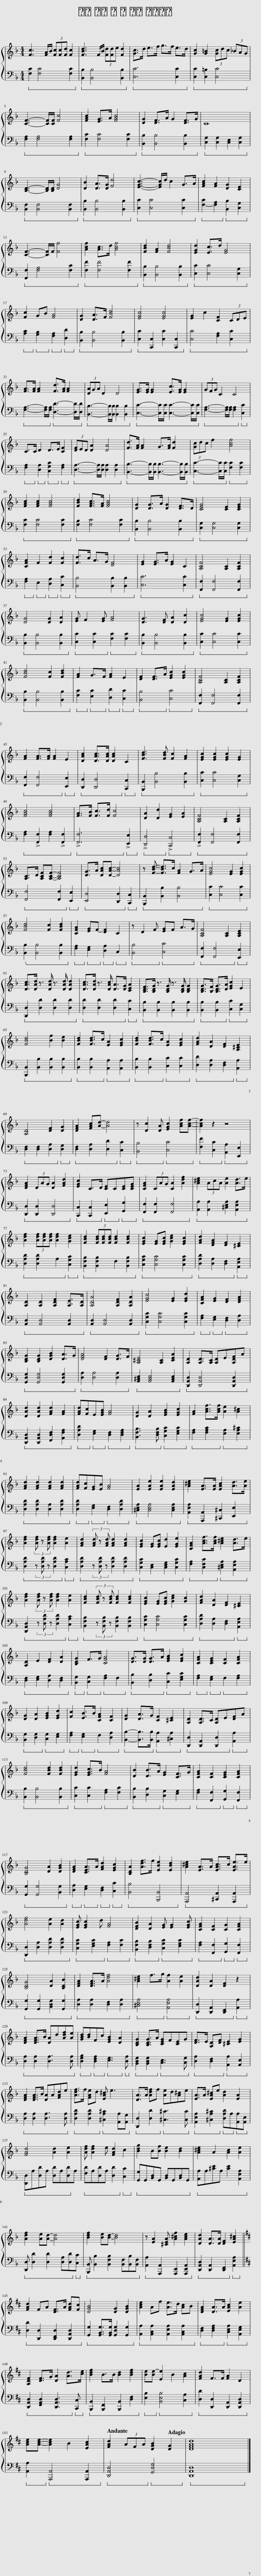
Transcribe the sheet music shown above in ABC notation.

X:1
%%score { 1 | 2 }
L:1/8
M:4/4
I:linebreak $
K:F
V:1 treble
V:2 bass
V:1
 [Fc]3 [FA]/B/ (3[Fc][Fc][Fd] [Fc]2 | [FBd]3 F/B/ (3[Fd][Fd]e [Fd]2 | [Gc]>d e>f g>f e>d | [Gc]2 [G=B]2 (3[Gc]dc (3_BAG |$ [CF]3- [CF]/[CF]/ [Fc]4 | %5
 [FAc]2 [EG]>A [FAc]4 | [DG]2 [DF]>A G2 [DF]>G | C8 |$ [B,D]3- [B,D]/[B,D]/ [DG]4 | [DB]2 [DA]>[DG] [Fd]4 | %10
 [EGc]3- [EGc]/d/ c2 G>A | [FAc]2 [FA]2 [DG]2 [CE]2 |$ [CF]3- [CF]/F/ [Ff]4 | [Acf]2 [Ac]>d [Acf]4 | [FBd]2 [FA]2 [FBd]4 | %15
 [EGd]2 [Ec]>d [EG]4 |$ [Fc]2 GB [FA]4 | [DG]2 [DA]>F [FBd]4 | [EGc]4 [EGc]4 | [EG]2 c2 [CF]2 (3CDE |$ %20
 [FA]>[FA] [FA]2 [Fd]>[FA] [FA]2 | (3[DA]GA D2 D4 | [EG]>[EG] [EG]2 [Ec]>[EG] [EG]2 | (3GFG C2 C4 |$ C>C D2 D>E [CF]2 | %25
 (3[DF]ED [DA]2 [DA]4 | [Fd]>[FA] [FA]2 G>[FA] [Fd]2 | (3[Gc]dc f2 [Acf]4 |$ [FAc]2 [FAc]2 [FAc]4 | [FBd]2 [FAc]>[FA] [FAc]4 | %30
 [DG]2 [DG]>A [DG]2 [DF]>D | [CEG]4 [CE]2 [CEG]2 |$ [CFA]2 F2 [Fd]2 [Fc]2 | [Fd]>c A>G [DF]4 | [EG]2 [EG]>A [EG]2 C2 | %35
 [A,CF]4 [A,C]2 [A,CF]2 |$ [DG]4 [DG]2 [DA]2 | [EG] F2 [EG] [FA]4 | [DG]3 [DF] [DA]2 [Dc]2 | [EGc]4 [EG]2 [EGc]2 |$ %40
 [FBd]4 [Fc]2 [FBd]2 | [FA]2 G>F [FA]2 E2 | [DF]2 [DF]>A [EGc]2 [EGc]2 | [A,CF]4 [A,C]2 [A,CF]2 |$ [FA]2 [FA]>[FA] [FA]2 E2 | %45
 [DAc]2 [DAc]>[DAc] [DAc]2 C2 | [FBd]3 [FBd] [Fc]2 [FA]2 | [EGc]2 [EGc]2 [EGc]2 [EG]2 |$ [FAc]4 [FAc]4 | [FA]>[FB] [Fc]>[Fd] [Fc]4 | %50
 [DA]2 [Dd]2 [EG]2 [EA]2 | [A,CF]4 [A,C]2 [A,CF]2 |$ [A,C]>D [A,CF][A,CF]- [A,CF]4 | [DG]>A [DAc][DAc]- [DAc]4 | z [FBd]- [FBd]>c [FA]2 G>A | %55
 [EGc]4 [EG]2 [EGc]2 |$ [FBd]4 [Fc]2 [FBd]2 | [CFA]2 [EG]F- [DF]2 C2 | z D2 F [EG]F A>G | [A,CF]4 [A,C]2 [A,CE]2 |$ %60
 [DAc]>[DAd] z3/2 [DAd]/ z3/2 [DAd]/ [DAd]2 | [DAc]>[DAd] z3/2 [DAc]/ [DA]>[DG] [CEA]2 | [B,DF]>[B,DG] z3/2 [B,DG]/ z3/2 [B,DG]/ [B,DG]2 | [B,DG]>[B,F] [B,DG]>[DA] [EGc]2 E2 |$ [FBd]4 [Bf]2 [Be]2 | %65
 [FBd]2 [FBd]>c [EA]2 [EGc]2 | [FBd]2 [FBd]>c [EA]2 [EGc]2 | [FAd]2 [DA]2 [DF]2 [A,^CE]2 |$ [A,D]4 [DF]2 [DG]2 | [DFA]2 [FAc][Ad]- [Ad]4 | %70
 z [Dc]2 [DA] [EGc]2 [Acf][Acf]- | [Acf]2 z2 z4 |$ [DFA]2 (3DAG [DA]2 [FAd]2 | [EGc]2 C>D [CE]C[CE][CEG] | [CFA]2 (3CAG [CA]2 [Adf]2 | %75
 [A^ce]2 (3AcA [Ae]2 [Ad]>e |$ [Adf]2 (3[Adf][Adf][Adf] [Adf]2 [Gce]2 | [FBd]2 (3[FBd][FBd][FBd] [FBd]2 [FBd]2 | [EGc]2 [EG][EGc] [Gce]2 [EGc]2 | [FAd]2 [DFA]2 [DF]2 [^CE]2 |$ %80
 [A,D]2 [A,D]2 [A,DF]2 [A,E]>[A,D] | [A,DA]4 [A,DF]2 [A,DA]2 | [EGc]4 [EG]2 [EGd]2 | [CFA]2 [EG]2 [DF]2 [DFA]2 |$ [B,DG]2 [B,DG]2 [DGB]2 [DA]>G | %85
 [DFA]4 [DF]2 [DG]>F | [A,^CE]4 [A,C]2 [CEA]2 | [A,D]2 [A,D]>[A,C] [A,D]E[A,DF]A |$ [DAd]2 [DAd]2 [FAd]2 [FA]2 | [FAd][Fc]E[EGB] [FA]4 | %90
 [DG]2 [DA]2 [EGB]2 [EGc]2 | [FA]2 [Acf]>[Acf] [Ae]2 [A^c]2 |$ [FAd]2 [FAd]2 [FAd]2 [FAd]2 | [FAd][Fc][EG][EB] [FA]4 | [EA]2 [EAe]2 [EAe]2 [EAd]2 | %95
 [A^ce]2 [EA]>[EA] [EAc]2 [Ad]>[Ae] |$ [Adf]2 (3[Adf] z [Adf] [Adf]2 [Ae]2 | [FAd]2 (3[FAd] z [FAd] [FAd]2 [FAd]2 | [EGc]2 [EG][EGc] [Ed]2 [EGe]2 | [CFA]2 [Acf]>[Acf] [A^ce]2 [Ad]>e |$ %100
 [Adf]2 (3[Adf] z [Adf] [Adf]2 [Ae]2 | [FBd]2 (3[FBd] z [FBd] [FBd]2 [FBd]2 | [EGc]2 [EG][EGc] [Gce]2 [Gc]2 | [FAd]2 [DA]2 [DF]2 [^CE]2 |$ [A,D]2 E2 [DF]2 [DA]2 | %105
 [B,DG]2 F>G [CFA]4 | [DG]>[DG] [DG]>A [EGB]2 [EGc]2 | [CFA]2 [CEG]2 [CF]2 [CFA]2 |$ [DG]2 [DA]2 [EGB]2 [EGd]2 | [Fc]2 [EB]>B [CFA]2 [CF]2 | %110
 [DG]2 [DA]>G [CF]2 [^CE]2 | [A,D]2 [A,D]>C [A,D]E[DF]A |$ [FBd]4 [FBd]2 [FBd]2 | [EGd]2 [EGc]>B [FA]4 | [DB]2 [DB]>A [EG]2 [CF]>G | %115
 [CFA]2 [CF]2 [CEG]2 [CFA]2 |$ [B,DG]4 [DA]2 [DGB]2 | [DFA]2 [CEA]>A [FAd]2 [EGc]2 | [B,DA]2 [Adf]>f [EBe]2 [EBd]2 | [A^ce]2 [EA]>A [EAc]>c [EAe]>e |$ %120
 [Adf]4 [Ae]2 [Ad]2 | [EGc] [EGc]2 d [FA]4 | [DFB]2 [DA]2 [EG] [EG]2 [EGc] | [CFA]2 [CF]2 [CG]2 [CFA]2 |$ [B,DG]4 [DA]2 [B,DB]2 | %125
 [DFA]2 [DFA]>A [Adf]4 | [A^ce]2 f>g [Af]2 [Ae]2 | [DAd]2 [DA]2 [DF]2 z2 |$ [DFA]2 [DFA]>B [DA]d[Adf][Ae] | [GBd][Bd]Fc [EGB]2 [DA]2 | %130
 [B,DG]2 [B,DG]>A [CEG]F[CE]G | [DF]>E [A,D][DF] [^CE]2 [EG]2 |$ [DFA]2 [DFA]>B [DA]A[FAd]e | [Adf]>f [FAe]d [EA^c] e3 | [DA]>A [Adf]f [Ae]d[A^c]e | %135
 [EA]>A [EA^c]e [Ad]2 [EA]2 |$ [FAd]4 [Ad]2 [Ae]2 | [Adf] [Adf]2 e [FAd]2 c2 | [Bdg]2 B[Bf] [Be]2 [Bd]2 | [A^ce]2 A2 [Ac]2 [Ae]2 |$ %140
 [Adf]2 [Ae][Ad]- [Ad]4 | [Bdf]2 [Be][Bd]- [Bd]4 | z [EA]2 [^CEA] [A^cf]2 [Ace]2 | [DAd]2 [DA]>[DA] [DF]2 [EA^c]2 ||$[K:D] [FAd]2 FA [DF]>A [FAd][Fc] | %145
 [DGB]4 [DG]2 [DGB]2 | [Ace]2 Af [Ae]>d [Ac]B | [DFA]2 [DA]>A [EAc]2 [Ae]2 |$ [A,DF]2 [DF]>G [DA]2 [Ad]>[ce] | [Bdf]2 B>B [Bd]2 [Bdf]2 | %150
 [Be][Be-] [Ee]2 B2 [Ac]2 | [FAd]2 F>F [FA]2 D2 |$ [Ace][Ace]- [Ace]2 B2 [EAc]2 |[Q:1/4=92] [FAd]2 (3AFA [DGB]2[Q:1/4=71] [DG]2 | [DFAd]8 |] %155
V:2
!ped! [F,C]2 [F,C]4 [F,C]2!ped-up! |!ped! [B,,B,]2 [B,,B,]4 [B,,B,]2!ped-up! |!ped! [C,C]6 [C,C]2!ped-up! |!ped! [C,C]2 [C,=B,]2 [C,C]4!ped-up! |$!ped! [F,A,]2 [F,A,]4 [F,A,]2!ped-up! | %5
!ped! [F,C]2 [F,C]4 [F,C]2!ped-up! |!ped! [B,,B,]2 [B,,B,]4 [B,,B,]2!ped-up! |!ped! [C,G,]2 [C,G,]2 [C,E,]2 [C,G,]2!ped-up! |$!ped! [B,,F,]2 [B,,F,]4 [B,,F,]2!ped-up! |!ped! [B,,B,]2 [B,,B,]4 [B,,B,]2!ped-up! | %10
!ped! [C,C]2 [C,C]4 [C,C]2!ped-up! |!ped! [F,-C]2 [F,A,]2!ped-up!!ped! [B,,B,]2 [C,G,]2!ped-up! |$!ped! [F,,F,]2 [F,A,]4 [F,C]2!ped-up! |!ped! [F,F]2 [F,F]4 [F,F]2!ped-up! |!ped! [B,,B,]2 [B,,B,]4 [B,,B,]2!ped-up! | %15
!ped! [C,C]2 [C,C]4 [C,G,]2!ped-up! |$!ped! [A,C]2!ped-up!!ped! [G,B,]2!ped-up!!ped! [F,A,]2!ped-up!!ped! [D,D]2!ped-up! |!ped! [B,,B,]2 [B,,B,]4 [B,,B,]2!ped-up! |!ped! [C,C]2 [C,,C,]2 [C,C]2 [C,,C,]2!ped-up! |!ped! [C,C]4 [F,A,]2 [C,C]2!ped-up! |$ %20
!ped! [F,A,]3- [F,A,]/[F,A,]/!ped-up!!ped! [D,D]3- [D,D]/[D,D]/!ped-up! |!ped! [B,,B,]3- [B,,B,]/[B,,B,]/ [B,,B,]2 [B,,B,]2!ped-up! |!ped! [C,C]3- [C,C]/[C,C]/ [C,C]3- [C,C]/[C,C]/!ped-up! |!ped! [F,A,]3- [F,A,]/[F,A,]/ [F,A,]2!ped-up!!ped! [C,C]2!ped-up! |$!ped! [F,A,]2!ped-up!!ped! [D,A,]2!ped-up!!ped! [C,G,C]2!ped-up!!ped! [F,A,]2!ped-up! | %25
!ped! [D,A,]3- [D,A,]/[D,A,]/ [D,A,]2 [D,A,]2!ped-up! |!ped! [B,,B,]3- [B,,B,]/[B,,B,]/ [B,,B,]3- [B,,B,]/[B,,B,]/!ped-up! |!ped! [C,C]3- [C,C]/[C,C]/!ped-up!!ped! [F,C]2 [F,C]2!ped-up! |$!ped! [F,C]2 [F,C]4 [F,C]2!ped-up! |!ped! [F,B,]2 [F,C]4 [F,C]2!ped-up! | %30
!ped! [B,,B,]2 [B,,B,]4 [B,,B,]2!ped-up! |!ped! [C,G,]2 [C,G,]4 [C,G,]2!ped-up! |$!ped! [F,A,]2!ped-up!!ped! E,2!ped-up!!ped! [D,A,]2!ped-up!!ped! [C,C]2!ped-up! |!ped! [B,,B,]4 [B,,B,]2 [B,,B,]2!ped-up! |!ped! [C,C]6 [C,C]2!ped-up! | %35
!ped! [F,,F,]2 [F,,F,]4 [F,,F,]2!ped-up! |$!ped! [B,,B,]2 [B,,B,]4 [B,,B,]2!ped-up! |!ped! [C,C]2 [C,C]2!ped-up!!ped! [F,C]2 [F,C]2!ped-up! |!ped! [B,,B,]2 [B,,B,]4 [B,,B,]2!ped-up! |!ped! [C,C]2 [C,C]4 [C,C]2!ped-up! |$ %40
!ped! [B,,B,]2 [B,,B,]4 [B,,B,]2!ped-up! |!ped! [F,C]2!ped-up!!ped! [E,C]2!ped-up!!ped! [D,D]2!ped-up!!ped! [C,C]2!ped-up! |!ped! [B,,B,]4!ped-up!!ped! [C,C]4!ped-up! |!ped! [F,,F,]2 [F,,F,]4 [F,,F,]2!ped-up! |$!ped! [F,,F,]2 [F,,F,]4!ped-up!!ped! [E,,E,]2!ped-up! | %45
!ped! [D,,D,]2 [D,,D,]4!ped-up!!ped! [C,,C,]2!ped-up! |!ped! [B,,,B,,]2 [B,,B,]4 [B,,B,]2!ped-up! |!ped! [C,C]2 [C,C]4 [C,G,]2!ped-up! |$!ped! [F,A,]2 !>![F,,F,]2 [F,A,]2 !>![F,,F,]2!ped-up! |!ped! !>![F,,F,]6!ped-up!!ped! !>![E,,E,]2!ped-up! | %50
!ped! !>![D,,D,]4!ped-up!!ped! !>![C,,C,]4!ped-up! |!ped! !>![F,,F,]2 [F,,F,]4 [F,,F,]2!ped-up! |$!ped! [F,,F,]4 [F,,F,]2!ped-up!!ped! [E,,E,]2!ped-up! |!ped! [E,,D,]4 [D,,D,]2!ped-up!!ped! [C,,C,]2!ped-up! |!ped! [B,,,B,,]2 [B,,B,]2 [B,,B,]4!ped-up! | %55
!ped! [C,C]2 [C,C]4 [C,C]2!ped-up! |$!ped! [B,,B,]2 [B,,B,]4 [B,,B,]2!ped-up! |!ped! [F,A,]2!ped-up!!ped! [E,G,]2!ped-up!!ped! [D,A,]2!ped-up!!ped! C,2!ped-up! |!ped! [B,,B,]4!ped-up!!ped! [C,C]4!ped-up! |!ped! [F,,F,]2 [F,,F,]4!ped-up!!ped! [E,,E,]2!ped-up! |$ %60
!ped! [D,,D,]2 [D,D]2 [D,D]2 [D,D]2!ped-up! |!ped! [D,D]2 [D,D]2 [D,D]2!ped-up!!ped! [C,C]2!ped-up! |!ped! [B,,B,]2 [B,,B,]2 [B,,B,]2 [B,,B,]2!ped-up! |!ped! [B,,B,]2 [B,,B,]2!ped-up!!ped! [C,C]2 [C,G,]2!ped-up! |$!ped! [B,,,B,,]2 [B,,B,]2 [B,,B,]2 [B,,B,]2!ped-up! | %65
!ped! [B,,B,]2 [B,,B,]2!ped-up!!ped! [A,,A,]2 [A,,A,]2!ped-up! |!ped! [B,,B,]2 [B,,B,]2!ped-up!!ped! [C,C]2 [C,C]2!ped-up! |!ped! [D,D]2 [D,A,]2 [D,F,]2!ped-up!!ped! [A,,A,]2!ped-up! |$!ped! [D,F,]2 [D,F,]2 [D,A,]2!ped-up!!ped! [D,G,]2!ped-up! |!ped! [D,F,]2 [D,A,]2 [D,D]2!ped-up!!ped! [C,C]2!ped-up! | %70
!ped! [B,,B,]4!ped-up!!ped! [C,C]4!ped-up! |!ped! [F,F]2 [C,C]2!ped-up!!ped! [A,,A,]2 [E,,E,]2!ped-up! |$!ped! [D,,D,]2 [D,,D,]2 [D,,D,]4!ped-up! |!ped! [C,,C,]2 [C,,C,]2!ped-up!!ped! [E,,E,]2!ped-up!!ped! [G,,G,]2!ped-up! |!ped! [F,,F,]2 [F,,F,]2 [F,,F,]4!ped-up! | %75
!ped! [A,,A,]2 [A,,A,]2 [^C,E,A,]2 [A,,E,A,]2!ped-up! |$!ped! [D,A,D]2 [D,A,D]2 A,2!ped-up!!ped! [C,G,C]2!ped-up! |!ped! [B,,F,B,]2 [B,,F,B,]2 F,2 [B,,F,B,]2!ped-up! |!ped! [C,G,C]2 [C,G,C]4 [C,G,C]2!ped-up! |!ped! [D,A,D]2 [D,A,]2 [D,F,]2!ped-up!!ped! [A,,E,A,]2!ped-up! |$ %80
!ped! [A,,D,]2 [A,,D,]4 [A,,D,]2!ped-up! |!ped! [A,,D,]2 [A,,D,]4 [A,,D,]2!ped-up! |!ped! [C,G,C]2 [C,G,C]4 [C,G,C]2!ped-up! |!ped! [F,A,]2!ped-up!!ped! [E,G,]2!ped-up!!ped! [D,F,]2 [D,A,]2!ped-up! |$!ped! [G,,D,G,]2 [G,,D,G,]4 [G,,D,G,]2!ped-up! | %85
!ped! [D,A,]2 [D,A,]4 [D,A,]2!ped-up! |!ped! [A,,^C,E,]2 [A,,C,E,]4 [A,,C,E,]2!ped-up! |!ped! [D,,A,,D,]2 [D,,A,,D,]4 [D,,A,,D,]2!ped-up! |$!ped! [D,,A,,D,]2 [D,,A,,D,]2 [F,,D,F,]2 [A,,F,A,]2!ped-up! |!ped! [D,A,D]2!ped-up!!ped! [E,G,]2!ped-up!!ped! [D,F,]2 [D,F,A,]2!ped-up! | %90
!ped! [B,,F,B,]3 [D,F,B,]!ped-up!!ped! [C,G,C]2 [E,G,C]2!ped-up! |!ped! [F,A,]2 [F,A,C]2!ped-up!!ped! [E,A,]2 [E,A,^C]2!ped-up! |$!ped! [D,A,D]2 [D,A,D]2 [D,A,]2 [D,A,D]2!ped-up! |!ped! [D,A,D]2!ped-up!!ped! [E,G,]2!ped-up!!ped! [D,F,]2 [D,A,D]2!ped-up! |!ped! [^C,E,A,]2 [C,E,A,]4 [C,E,A,]2!ped-up! | %95
!ped! [A,,E,A,]2 [A,,,A,,]2 [^C,,^C,]2 [E,,E,]2!ped-up! |$!ped! [D,A,D]2 (3z [D,A,D] z [D,A,D]2!ped-up!!ped! [C,A,C]2!ped-up! |!ped! [D,A,D]2 (3z [D,A,D] z [D,A,D]2 [D,A,D]2!ped-up! |!ped! [C,G,C]2 [C,E,]2 [C,E,G,]2 [C,G,C]2!ped-up! |!ped! [F,A,]2 [C,F,C]2!ped-up!!ped! [^C,E,A,]2 [A,,E,A,]2!ped-up! |$ %100
!ped! [D,,A,,D,]2 (3z [D,A,D] z [D,A,D]2!ped-up!!ped! [C,A,C]2!ped-up! |!ped! [B,,F,B,]2 (3z [B,,F,B,] z [B,,F,B,]2 [B,,F,B,]2!ped-up! |!ped! [C,G,C]2 [C,G,C]4 [C,G,C]2!ped-up! |!ped! [D,A,D]2 [D,A,]2 [D,F,]2!ped-up!!ped! [A,,E,A,]2!ped-up! |$!ped! [D,F,]2 [E,G,]2 [D,A,]2 [D,F,]2!ped-up! | %105
!ped! [B,,G,]2!ped-up!!ped! [C,G,]2!ped-up!!ped! [F,A,]2 F,2!ped-up! |!ped! [B,,B,]2 [D,B,]2!ped-up!!ped! [C,C]2 [E,G,C]2!ped-up! |!ped! [F,A,]2!ped-up!!ped! [E,G,]2!ped-up!!ped! F,2 [F,A,]2!ped-up! |$!ped! [B,,G,]2 [D,G,]2!ped-up!!ped! [C,G,]2 [E,G,]2!ped-up! |!ped! [F,A,]2!ped-up!!ped! [E,G,]2!ped-up!!ped! F,2 [D,A,]2!ped-up! | %110
!ped! [B,,B,]2- [B,,B,]>[B,,B,]!ped-up!!ped! [A,,A,]2 [^C,A,]2!ped-up! |!ped! [D,,D,]2 [D,,A,,]2 [D,,D,]2!ped-up!!ped! [A,,A,]2!ped-up! |$!ped! [B,,B,]2 [B,,B,]4 [B,,B,]2!ped-up! |!ped! [C,C]2 [C,C]2!ped-up!!ped! [F,A,]2 [F,C]2!ped-up! |!ped! [B,,B,]2 [D,B,]2!ped-up!!ped! [C,G,]2 [E,G,]2!ped-up! | %115
!ped! [F,A,]2 [F,,F,]2!ped-up!!ped! [G,,G,]2!ped-up!!ped! [F,,F,]2!ped-up! |$!ped! [G,,G,]2 [G,,G,]4 [B,,G,]2!ped-up! |!ped! [D,A,]2!ped-up!!ped! [E,G,]2!ped-up!!ped! [D,F,]2!ped-up!!ped! [C,C]2!ped-up! |!ped! [B,,B,]4 [B,,,B,,]4!ped-up! |!ped! [A,,,A,,]4 [^C,,A,,]2 [A,,,A,,]2!ped-up! |$ %120
!ped! [D,,D,]2 [D,A,]2 [D,A,D]2 [D,A,D]2!ped-up! |!ped! [C,G,C]2 [E,G,C]2!ped-up!!ped! [F,A,]2 [F,C]2!ped-up! |!ped! [B,,F,B,]2 [D,F,B,]2!ped-up!!ped! [C,G,C]2 [E,G,C]2!ped-up! |!ped! [F,A,]2 [F,,F,]2!ped-up!!ped! [G,,G,]2!ped-up!!ped! [F,,F,]2!ped-up! |$!ped! [G,,G,]2 [G,,G,]2 [B,,D,G,]2 [G,,G,]2!ped-up! | %125
!ped! [D,A,]2 [D,A,]2 [D,F,]2 [D,A,]2!ped-up! |!ped! [^C,E,A,]4!ped-up!!ped! [A,,E,A,]4!ped-up! |!ped! [D,,D,]2 [D,,A,,]2 [D,,F,,]2!ped-up!!ped! [A,,A,]2!ped-up! |$!ped! [D,A,]2 [D,A,]2 [D,A,]3 [D,A,]!ped-up! |!ped! [D,G,B,]2!ped-up!!ped! [D,F,A,]2!ped-up!!ped! [E,G,]3!ped-up!!ped! [D,A,]!ped-up! | %130
!ped! [B,,D,G,]2 [B,,D,G,]2!ped-up!!ped! [C,E,]3 [C,G,]!ped-up! |!ped! [D,A,]2 [D,F,]2!ped-up!!ped! [A,,A,]2 [A,,E,]2!ped-up! |$!ped! [D,A,]2 [D,A,]2 [D,A,]3 [D,A,]!ped-up! |!ped! [D,A,D]2 [D,A,D]2!ped-up!!ped! [^C,A,^C]2 [A,,A,][A,,G,]!ped-up! |!ped! [D,,D,]2 [D,D]2!ped-up!!ped! [^C,^C]3 [C,C]!ped-up! | %135
!ped! [A,,E,A,]2 [^C,A,^C]2!ped-up!!ped! [D,A,D]A,!ped-up!!ped![A,,A,][A,,E,]!ped-up! |$!ped! [D,,D,]A,[D,D]A, [D,D]A,[D,D]!ped-up!A, |!ped! [F,D]A,[D,D]A, [D,D]2!ped-up!!ped! [C,C]2!ped-up! |!ped! [G,,G,]G,,[B,,D,]G,, [B,,D,]G,,[B,,D,]G,,!ped-up! |!ped! [A,,A,]A,[^CE]A, [CE]2 [A,,E,A,]2!ped-up! |$ %140
!ped! [D,,D,] [D,D]2 [D,D]2 [D,A,][D,D]!ped-up!!ped![C,C]!ped-up! |!ped! [B,,,B,,] [B,,B,]2 [B,,F,B,]2 [B,,F,][B,,B,][B,,F,]!ped-up! |!ped! [A,,A,]2 [A,,,A,,]2 [A,,,E,,]2 [A,,,E,,A,,]2!ped-up! |!ped! [D,,A,,D,]2 [D,,A,,]2 [D,,F,,]2!ped-up!!ped! [A,,E,A,]2!ped-up! ||$[K:D]!ped! [D,D]2 [D,,D,]2 [D,,F,,D,]2 [D,,A,,D,]2!ped-up! | %145
!ped! [G,,G,]2 [G,,B,,G,]>[G,,B,,G,] [G,,D,G,]2 [G,,G,]2!ped-up! |!ped! [A,,A,]2 [A,,C,A,]2 [A,,E,A,]2 [A,,C,A,]2!ped-up! |!ped! [D,F,]2 [D,F,A,]2!ped-up!!ped! [C,E,A,]2 [A,,E,G,]2!ped-up! |$!ped! [D,,A,,D,]2 [F,,A,,D,]2 [D,,A,,D,]3!ped-up!!ped! [C,,C,]!ped-up! |!ped! [B,,,B,,]2 [B,,,F,,]2 [B,,,B,,]2 [D,F,]2!ped-up! | %150
!ped! [E,B,]2!ped-up!!ped! [B,,E,B,]4 [C,A,]2!ped-up! |!ped! [D,D]2 [D,,D,]2 [D,,A,,]2 [D,,A,,D,]2!ped-up! |$!ped! [A,,A,]2!ped-up!!ped! [A,,,A,,]4 [A,,,A,,]2!ped-up! |!ped! [D,,A,,D,]4!ped-up!!ped! [G,,D,G,]4!ped-up! |!ped! [D,,A,,D,]8!ped-up! |] %155
